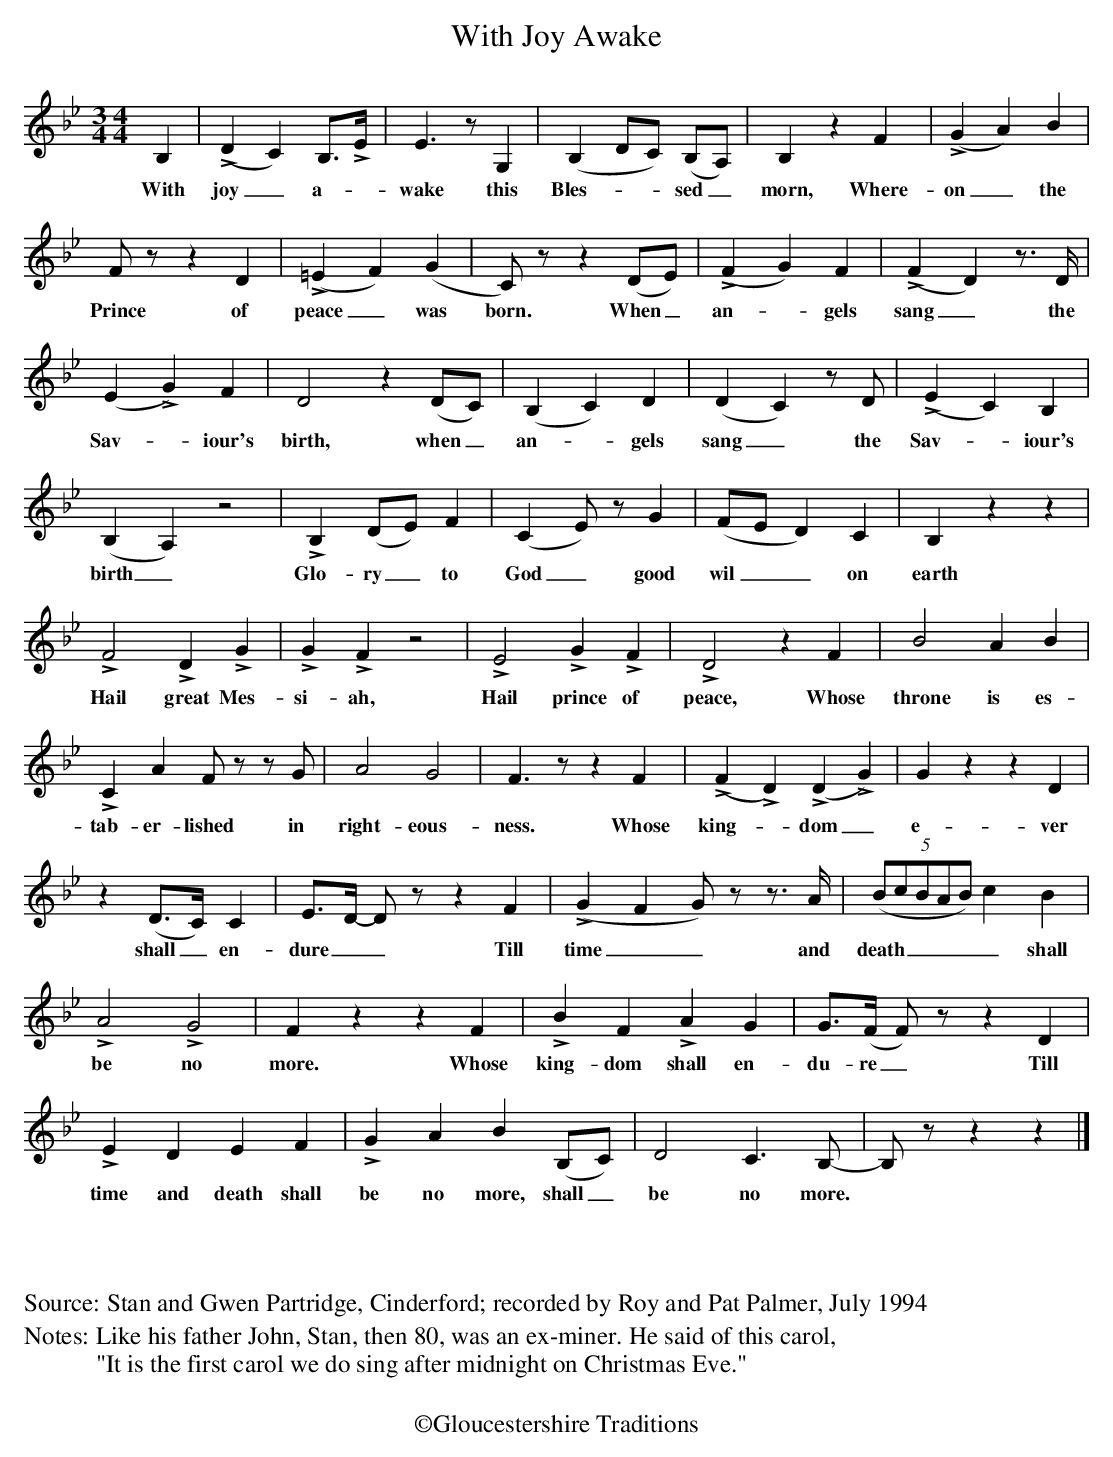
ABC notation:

X:1
T: With Joy Awake
M:3/4 4/4
L:1/4
K:Bb
B, | (!>!DC)B,3/4!>!E/4 |E3/2z/2G, |(B,D/C/) (B,/A,/) | B,zF | !>!(GA)B |
w:With joy_a--wake this Bles---sed_morn, Where-on_the
F/z/zD | !>!(=EF)(G | C/)z/z(D/E/)|(!>!FG)F | (!>!FD) z3/4D// |
w:Prince of peace_was born. When_an--gels sang_ the
(E!>!G)F |D2z(D/C/) | (B,C)D | (DC)z/D/ |(!>!EC) B, |
w:Sav-_   iour's birth, when _an- -gels sang_the Sav--iour's
(B,A,)z2 | !>!B,(D/E/)F | (CE/)z/G | (F/E/D)C | B,zz |
w:birth_  Glo-ry_ to God_good wil__on earth
!>!F2!>!D!>!G |!>!G!>!Fz2 | !>!E2!>!G!>!F | !>!D2zF | B2AB |
w:Hail great Mes-si-ah, Hail prince of peace, Whose throne is es-
!>!CAF/z/  z/G/ | A2G2 | F3/2z/zF | (!>!F!>!D)(!>!D!>!G) | GzzD |
w:tab-er-lished in right-eous-ness. Whose king--dom_ e-ver
z(D3/4C//)C | E3/4D//- D/z/zF | (!>!GFG/)z/z3/4  A// | ((5B/c/B/A/B/)cB |
w:shall_en-dure__ Till time__ and death_____  shall
!>!A2!>!G2 | FzzF |!>!BF!>!AG | G3/4(F// F/)z/zD |
w: be no  more.  Whose king-dom shall en-du-re _ Till
!>!EDEF | !>!GAB(B,/C/) | D2C3/2B,/ -|B,/z/zz |]
w:time and death shall be no more, shall_ be no more.
w:
W:
W:
W:
